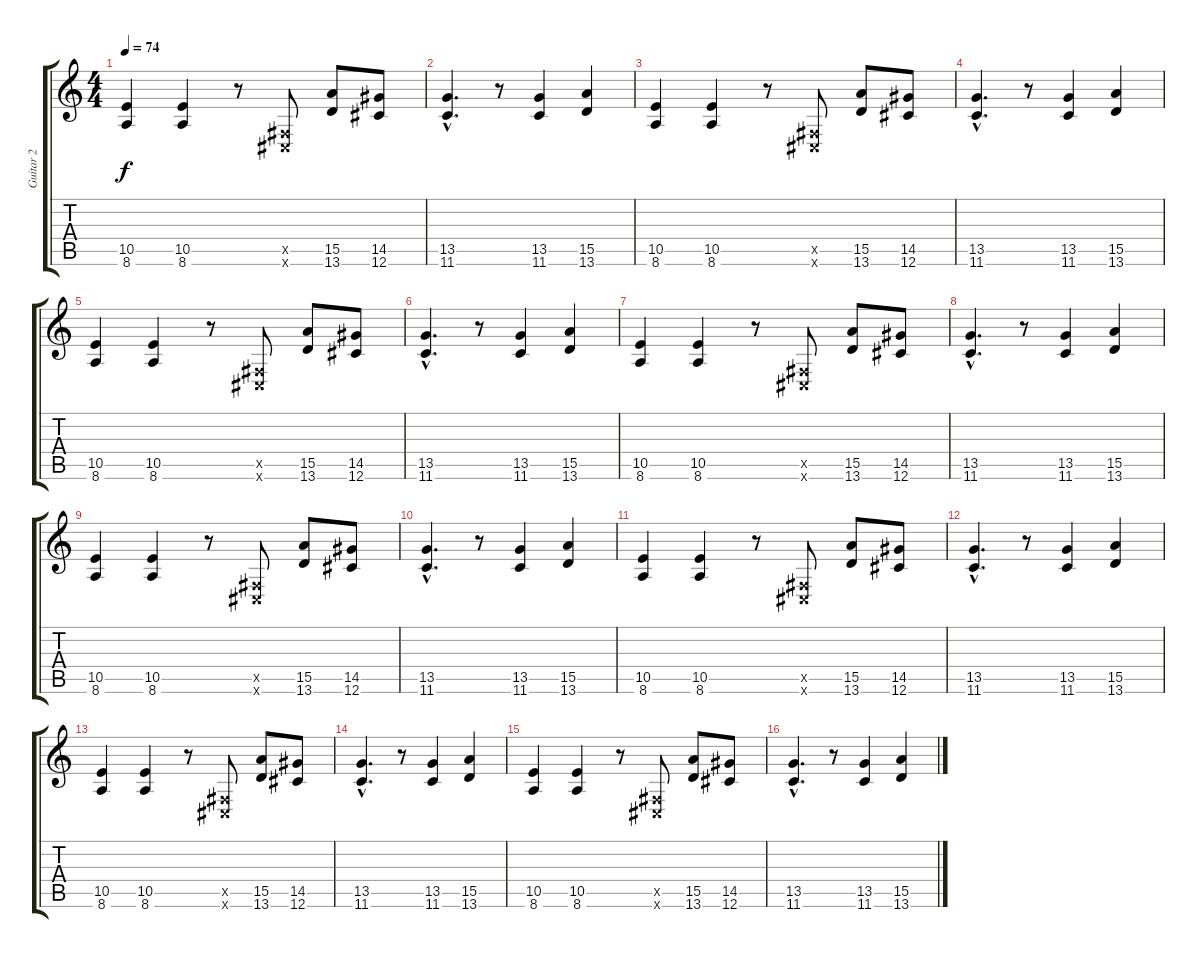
\track ("Guitar 2" "Guitar 2") {instrument distortionguitar}
\staff {score tabs}
\tuning (Db4 Ab3 E3 B2 Gb2 Db2) {hide}
\ts (4 4)
\tempo 74
\clef g2
\ks c
(10.5 8.6).4{dy f} (10.5 8.6).4 r.8 (0.5{x} 0.6{x}).8 (15.5 13.6).8 (14.5 12.6).8 |
(13.5{hac} 11.6{hac}).4{d} r.8 (13.5 11.6).4 (15.5 13.6).4 |
(10.5 8.6).4 (10.5 8.6).4 r.8 (0.5{x} 0.6{x}).8 (15.5 13.6).8 (14.5 12.6).8 |
(13.5{hac} 11.6{hac}).4{d} r.8 (13.5 11.6).4 (15.5 13.6).4 |
(10.5 8.6).4 (10.5 8.6).4 r.8 (0.5{x} 0.6{x}).8 (15.5 13.6).8 (14.5 12.6).8 |
(13.5{hac} 11.6{hac}).4{d} r.8 (13.5 11.6).4 (15.5 13.6).4 |
(10.5 8.6).4 (10.5 8.6).4 r.8 (0.5{x} 0.6{x}).8 (15.5 13.6).8 (14.5 12.6).8 |
(13.5{hac} 11.6{hac}).4{d} r.8 (13.5 11.6).4 (15.5 13.6).4 |
(10.5 8.6).4 (10.5 8.6).4 r.8 (0.5{x} 0.6{x}).8 (15.5 13.6).8 (14.5 12.6).8 |
(13.5{hac} 11.6{hac}).4{d} r.8 (13.5 11.6).4 (15.5 13.6).4 |
(10.5 8.6).4 (10.5 8.6).4 r.8 (0.5{x} 0.6{x}).8 (15.5 13.6).8 (14.5 12.6).8 |
(13.5{hac} 11.6{hac}).4{d} r.8 (13.5 11.6).4 (15.5 13.6).4 |
(10.5 8.6).4 (10.5 8.6).4 r.8 (0.5{x} 0.6{x}).8 (15.5 13.6).8 (14.5 12.6).8 |
(13.5{hac} 11.6{hac}).4{d} r.8 (13.5 11.6).4 (15.5 13.6).4 |
(10.5 8.6).4 (10.5 8.6).4 r.8 (0.5{x} 0.6{x}).8 (15.5 13.6).8 (14.5 12.6).8 |
(13.5{hac} 11.6{hac}).4{d} r.8 (13.5 11.6).4 (15.5 13.6).4
